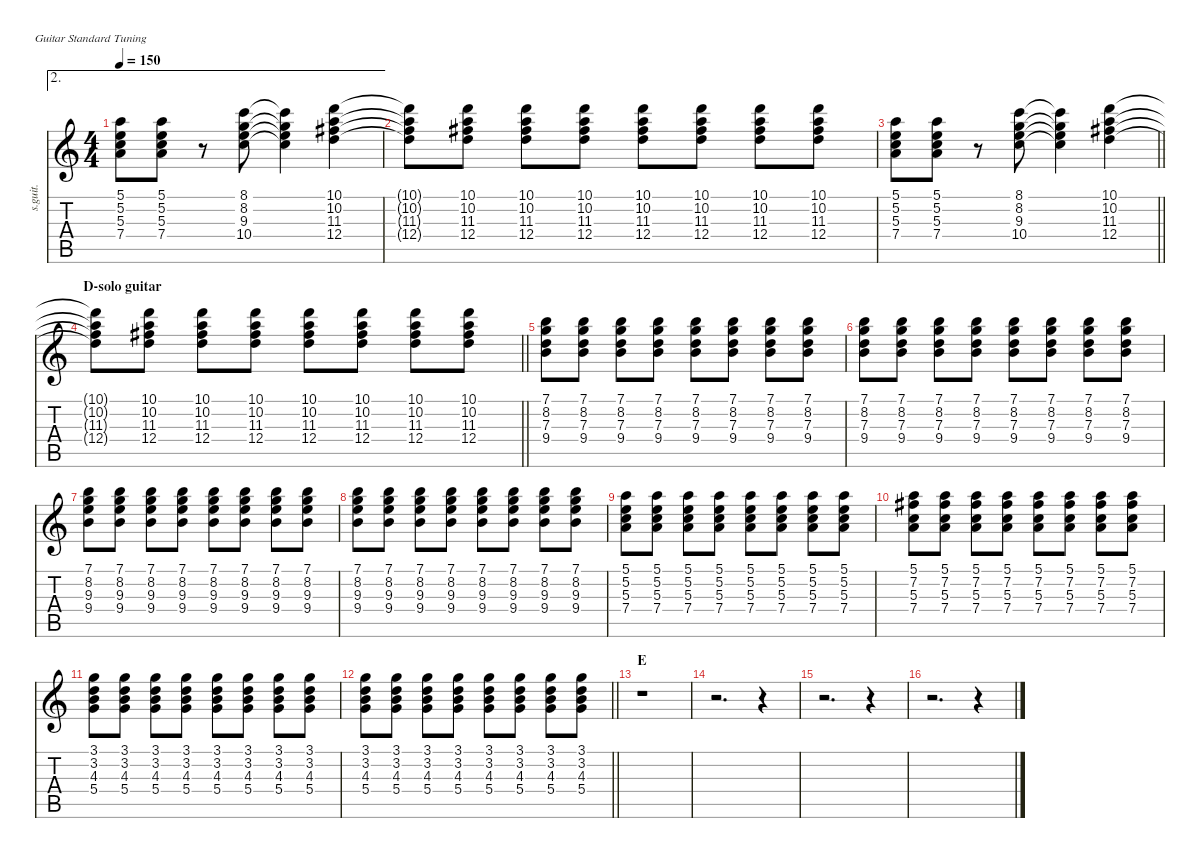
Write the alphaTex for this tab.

\defaultSystemsLayout 4
\hideDynamics
\bracketExtendMode nobrackets
\otherSystemsTrackNameOrientation horizontal
\track ("Guitar ll" "s.guit.") {instrument acousticguitarsteel}
\staff {score tabs}
\tuning (E4 B3 G3 D3 A2 E2)
\ae 2
\ts (4 4)
\tempo 150
\clef g2
\ks c
(5.1 5.2 5.3 7.4).8{dy f beam Down} (5.1 5.2 5.3 7.4).8{beam Down} r.8{beam Down} (8.1 8.2 9.3 10.4).8{beam Down} (8.1{t} 8.2{t} 9.3{t} 10.4{t}).4{beam Down} (10.1 10.2 11.3{acc #} 12.4).4{beam Down} |
(10.1{t} 10.2{t} 11.3{t acc #} 12.4{t}).8{beam Down} (10.1 10.2 11.3{acc #} 12.4).8{beam Down} (10.1 10.2 11.3{acc #} 12.4).8{beam Down} (10.1 10.2 11.3{acc #} 12.4).8{beam Down} (10.1 10.2 11.3{acc #} 12.4).8{beam Down} (10.1 10.2 11.3{acc #} 12.4).8{beam Down} (10.1 10.2 11.3{acc #} 12.4).8{beam Down} (10.1 10.2 11.3{acc #} 12.4).8{beam Down} |
\barLineRight lightlight
(5.1 5.2 5.3 7.4).8{beam Down} (5.1 5.2 5.3 7.4).8{beam Down} r.8{beam Down} (8.1 8.2 9.3 10.4).8{beam Down} (8.1{t} 8.2{t} 9.3{t} 10.4{t}).4{beam Down} (10.1 10.2 11.3{acc #} 12.4).4{beam Down} |
\section ("" "D-solo guitar")
\barLineRight lightlight
(10.1{t} 10.2{t} 11.3{t acc #} 12.4{t}).8{beam Down} (10.1 10.2 11.3{acc #} 12.4).8{beam Down} (10.1 10.2 11.3{acc #} 12.4).8{beam Down} (10.1 10.2 11.3{acc #} 12.4).8{beam Down} (10.1 10.2 11.3{acc #} 12.4).8{beam Down} (10.1 10.2 11.3{acc #} 12.4).8{beam Down} (10.1 10.2 11.3{acc #} 12.4).8{beam Down} (10.1 10.2 11.3{acc #} 12.4).8{beam Down} |
(7.1 8.2 7.3 9.4).8{dy mp beam Down} (7.1 8.2 7.3 9.4).8{beam Down} (7.1 8.2 7.3 9.4).8{beam Down} (7.1 8.2 7.3 9.4).8{beam Down} (7.1 8.2 7.3 9.4).8{beam Down} (7.1 8.2 7.3 9.4).8{beam Down} (7.1 8.2 7.3 9.4).8{beam Down} (7.1 8.2 7.3 9.4).8{beam Down} |
(7.1 8.2 7.3 9.4).8{beam Down} (7.1 8.2 7.3 9.4).8{beam Down} (7.1 8.2 7.3 9.4).8{beam Down} (7.1 8.2 7.3 9.4).8{beam Down} (7.1 8.2 7.3 9.4).8{beam Down} (7.1 8.2 7.3 9.4).8{beam Down} (7.1 8.2 7.3 9.4).8{beam Down} (7.1 8.2 7.3 9.4).8{beam Down} |
(7.1 8.2 9.3 9.4).8{beam Down} (7.1 8.2 9.3 9.4).8{beam Down} (7.1 8.2 9.3 9.4).8{beam Down} (7.1 8.2 9.3 9.4).8{beam Down} (7.1 8.2 9.3 9.4).8{beam Down} (7.1 8.2 9.3 9.4).8{beam Down} (7.1 8.2 9.3 9.4).8{beam Down} (7.1 8.2 9.3 9.4).8{beam Down} |
(7.1 8.2 9.3 9.4).8{beam Down} (7.1 8.2 9.3 9.4).8{beam Down} (7.1 8.2 9.3 9.4).8{beam Down} (7.1 8.2 9.3 9.4).8{beam Down} (7.1 8.2 9.3 9.4).8{beam Down} (7.1 8.2 9.3 9.4).8{beam Down} (7.1 8.2 9.3 9.4).8{beam Down} (7.1 8.2 9.3 9.4).8{beam Down} |
(5.1 5.2 5.3 7.4).8{beam Down} (5.1 5.2 5.3 7.4).8{beam Down} (5.1 5.2 5.3 7.4).8{beam Down} (5.1 5.2 5.3 7.4).8{beam Down} (5.1 5.2 5.3 7.4).8{beam Down} (5.1 5.2 5.3 7.4).8{beam Down} (5.1 5.2 5.3 7.4).8{beam Down} (5.1 5.2 5.3 7.4).8{beam Down} |
(5.1 7.2{acc #} 5.3 7.4).8{beam Down} (5.1 7.2{acc #} 5.3 7.4).8{beam Down} (5.1 7.2{acc #} 5.3 7.4).8{beam Down} (5.1 7.2{acc #} 5.3 7.4).8{beam Down} (5.1 7.2{acc #} 5.3 7.4).8{beam Down} (5.1 7.2{acc #} 5.3 7.4).8{beam Down} (5.1 7.2{acc #} 5.3 7.4).8{beam Down} (5.1 7.2{acc #} 5.3 7.4).8{beam Down} |
(3.1 3.2 4.3 5.4).8{beam Down} (3.1 3.2 4.3 5.4).8{beam Down} (3.1 3.2 4.3 5.4).8{beam Down} (3.1 3.2 4.3 5.4).8{beam Down} (3.1 3.2 4.3 5.4).8{beam Down} (3.1 3.2 4.3 5.4).8{beam Down} (3.1 3.2 4.3 5.4).8{beam Down} (3.1 3.2 4.3 5.4).8{beam Down} |
\barLineRight lightlight
(3.1 3.2 4.3 5.4).8{beam Down} (3.1 3.2 4.3 5.4).8{beam Down} (3.1 3.2 4.3 5.4).8{beam Down} (3.1 3.2 4.3 5.4).8{beam Down} (3.1 3.2 4.3 5.4).8{beam Down} (3.1 3.2 4.3 5.4).8{beam Down} (3.1 3.2 4.3 5.4).8{beam Down} (3.1 3.2 4.3 5.4).8{beam Down} |
\section ("" "E")
r.1{beam Down} |
r.2{d beam Down} r.4{beam Down} |
r.2{d beam Down} r.4{beam Down} |
r.2{d beam Down} r.4{beam Down}
